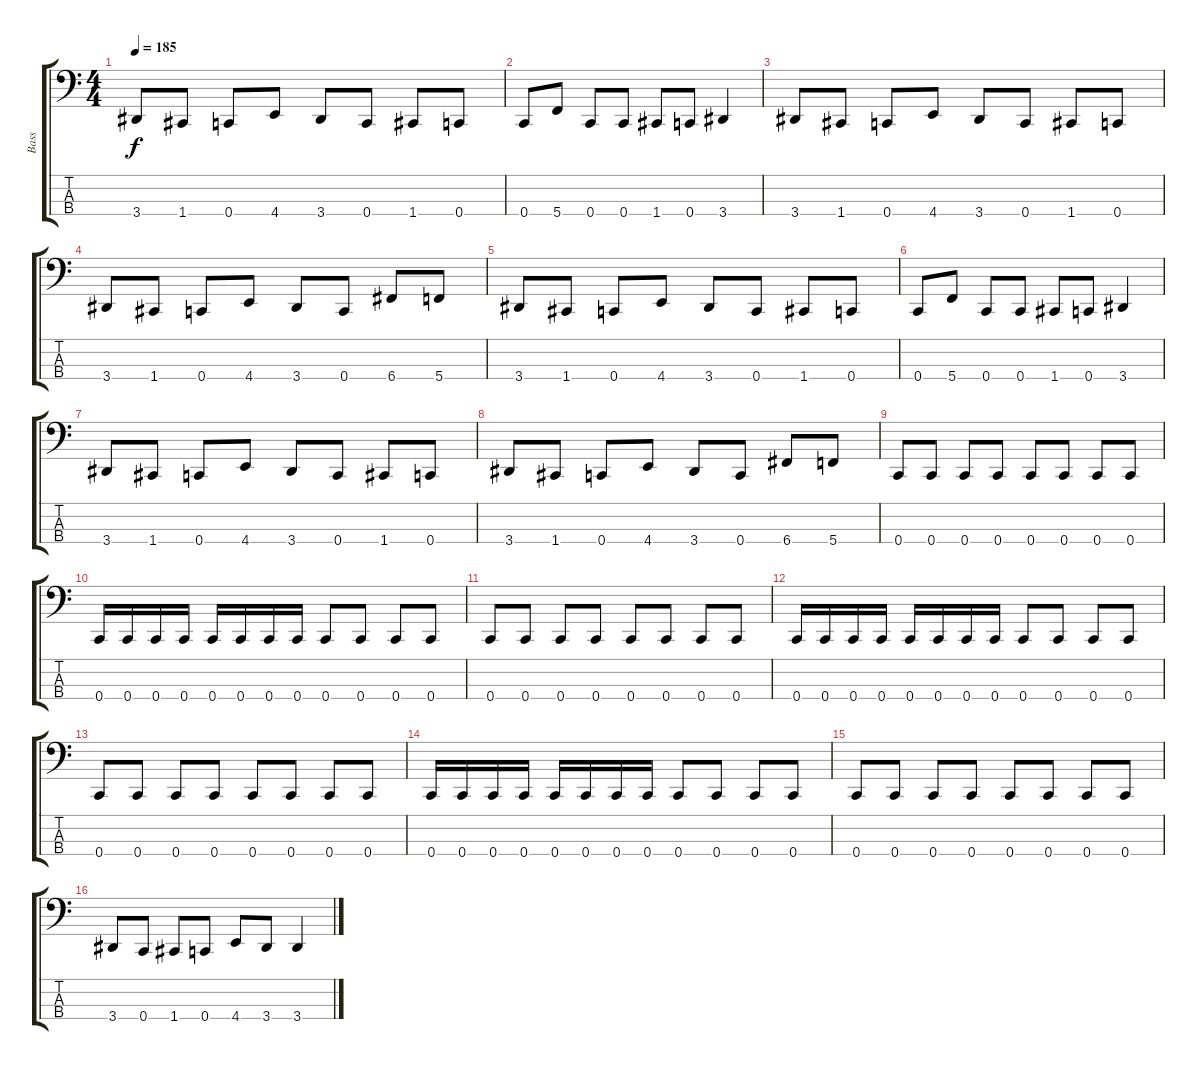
\track ("Bass" "Bass") {instrument electricbasspick}
\staff {score tabs}
\tuning (F2 C2 G1 C1) {hide}
\ts (4 4)
\tempo 185
\clef f4
\ks c
3.4.8{dy f} 1.4.8 0.4.8 4.4.8 3.4.8 0.4.8 1.4.8 0.4.8 |
0.4.8 5.4.8 0.4.8 0.4.8 1.4.8 0.4.8 3.4.4 |
3.4.8 1.4.8 0.4.8 4.4.8 3.4.8 0.4.8 1.4.8 0.4.8 |
3.4.8 1.4.8 0.4.8 4.4.8 3.4.8 0.4.8 6.4.8 5.4.8 |
3.4.8 1.4.8 0.4.8 4.4.8 3.4.8 0.4.8 1.4.8 0.4.8 |
0.4.8 5.4.8 0.4.8 0.4.8 1.4.8 0.4.8 3.4.4 |
3.4.8 1.4.8 0.4.8 4.4.8 3.4.8 0.4.8 1.4.8 0.4.8 |
3.4.8 1.4.8 0.4.8 4.4.8 3.4.8 0.4.8 6.4.8 5.4.8 |
0.4.8 0.4.8 0.4.8 0.4.8 0.4.8 0.4.8 0.4.8 0.4.8 |
0.4.16 0.4.16 0.4.16 0.4.16 0.4.16 0.4.16 0.4.16 0.4.16 0.4.8 0.4.8 0.4.8 0.4.8 |
0.4.8 0.4.8 0.4.8 0.4.8 0.4.8 0.4.8 0.4.8 0.4.8 |
0.4.16 0.4.16 0.4.16 0.4.16 0.4.16 0.4.16 0.4.16 0.4.16 0.4.8 0.4.8 0.4.8 0.4.8 |
0.4.8 0.4.8 0.4.8 0.4.8 0.4.8 0.4.8 0.4.8 0.4.8 |
0.4.16 0.4.16 0.4.16 0.4.16 0.4.16 0.4.16 0.4.16 0.4.16 0.4.8 0.4.8 0.4.8 0.4.8 |
0.4.8 0.4.8 0.4.8 0.4.8 0.4.8 0.4.8 0.4.8 0.4.8 |
3.4.8 0.4.8 1.4.8 0.4.8 4.4.8 3.4.8 3.4.4
